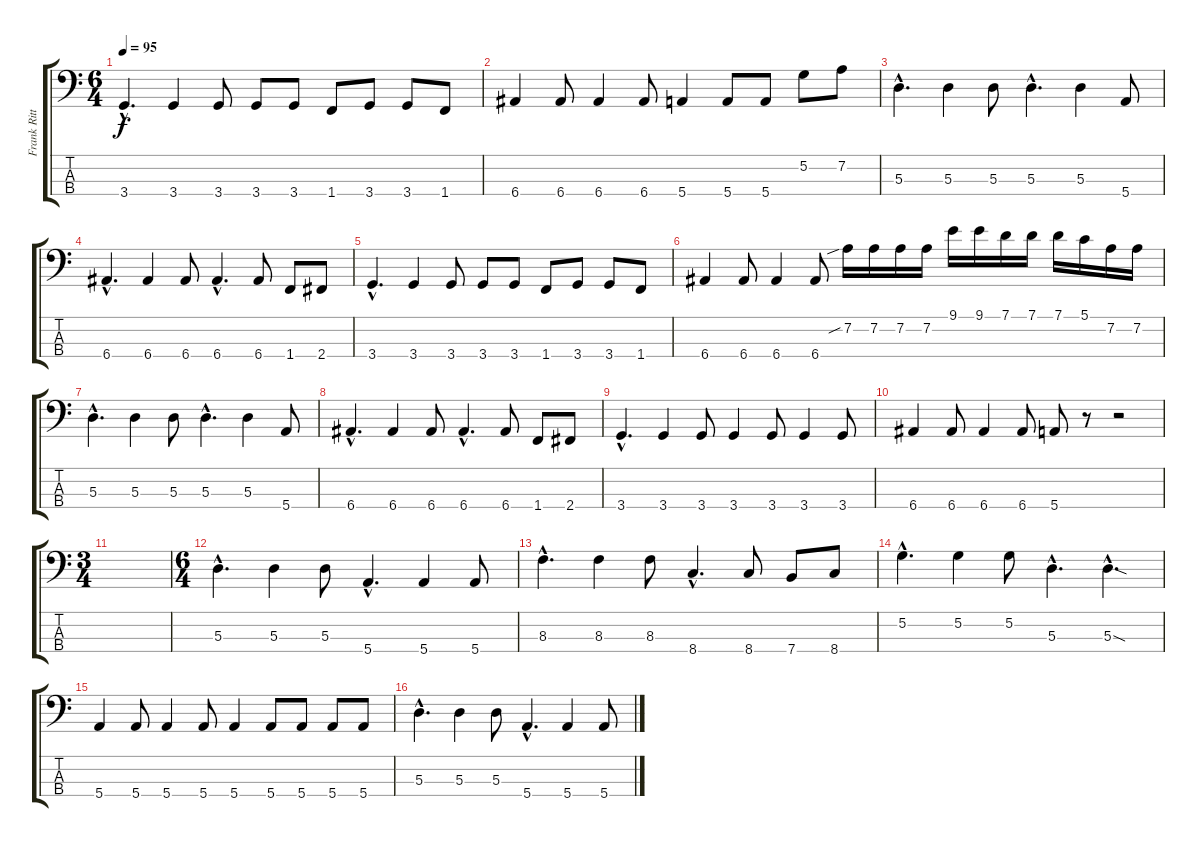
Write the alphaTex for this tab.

\track ("Frank Rittel" "Frank Ritt") {instrument electricbasspick}
\staff {score tabs}
\tuning (G2 D2 A1 E1) {hide}
\ts (6 4)
\tempo 95
\clef f4
\ks c
3.4{hac}.4{d dy f} 3.4.4 3.4.8 3.4.8 3.4.8 1.4.8 3.4.8 3.4.8 1.4.8 |
6.4.4 6.4.8 6.4.4 6.4.8 5.4.4 5.4.8 5.4.8 5.2.8 7.2.8 |
5.3{hac}.4{d} 5.3.4 5.3.8 5.3{hac}.4{d} 5.3.4 5.4.8 |
6.4{hac}.4{d} 6.4.4 6.4.8 6.4{hac}.4{d} 6.4.8 1.4.8 2.4.8 |
3.4{hac}.4{d} 3.4.4 3.4.8 3.4.8 3.4.8 1.4.8 3.4.8 3.4.8 1.4.8 |
6.4.4 6.4.8 6.4.4 6.4.8 7.2{sib}.16 7.2.16 7.2.16 7.2.16 9.1.16 9.1.16 7.1.16 7.1.16 7.1.16 5.1.16 7.2.16 7.2.16 |
5.3{hac}.4{d} 5.3.4 5.3.8 5.3{hac}.4{d} 5.3.4 5.4.8 |
6.4{hac}.4{d} 6.4.4 6.4.8 6.4{hac}.4{d} 6.4.8 1.4.8 2.4.8 |
3.4{hac}.4{d} 3.4.4 3.4.8 3.4.4 3.4.8 3.4.4 3.4.8 |
6.4.4 6.4.8 6.4.4 6.4.8 5.4.8 r.8 r.2 |
\ts (3 4)
|
\ts (6 4)
5.3{hac}.4{d} 5.3.4 5.3.8 5.4{hac}.4{d} 5.4.4 5.4.8 |
8.3{hac}.4{d} 8.3.4 8.3.8 8.4{hac}.4{d} 8.4.8 7.4.8 8.4.8 |
5.2{hac}.4{d} 5.2.4 5.2.8 5.3{hac}.4{d} 5.3{sod hac}.4{d} |
5.4.4 5.4.8 5.4.4 5.4.8 5.4.4 5.4.8 5.4.8 5.4.8 5.4.8 |
5.3{hac}.4{d} 5.3.4 5.3.8 5.4{hac}.4{d} 5.4.4 5.4.8
